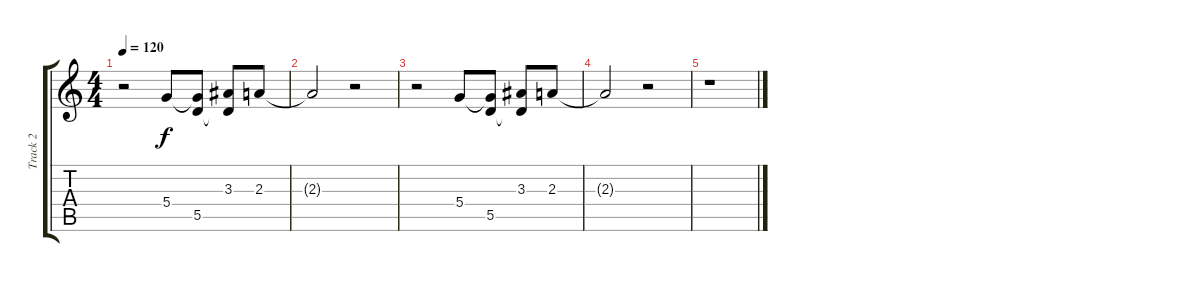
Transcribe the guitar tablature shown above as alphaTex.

\track ("Track 2" "Track 2") {instrument overdrivenguitar}
\staff {score tabs}
\tuning (E4 B3 G3 D3 A2 E2) {hide}
\ts (4 4)
\tempo 120
\clef g2
\ks c
r.2{dy f} 5.4.8 (5.4{t} 5.5).8 (3.3 5.5{t}).8 2.3.8 |
2.3{t}.2 r.2 |
r.2 5.4.8 (5.4{t} 5.5).8 (3.3 5.5{t}).8 2.3.8 |
2.3{t}.2 r.2 |
r.1
